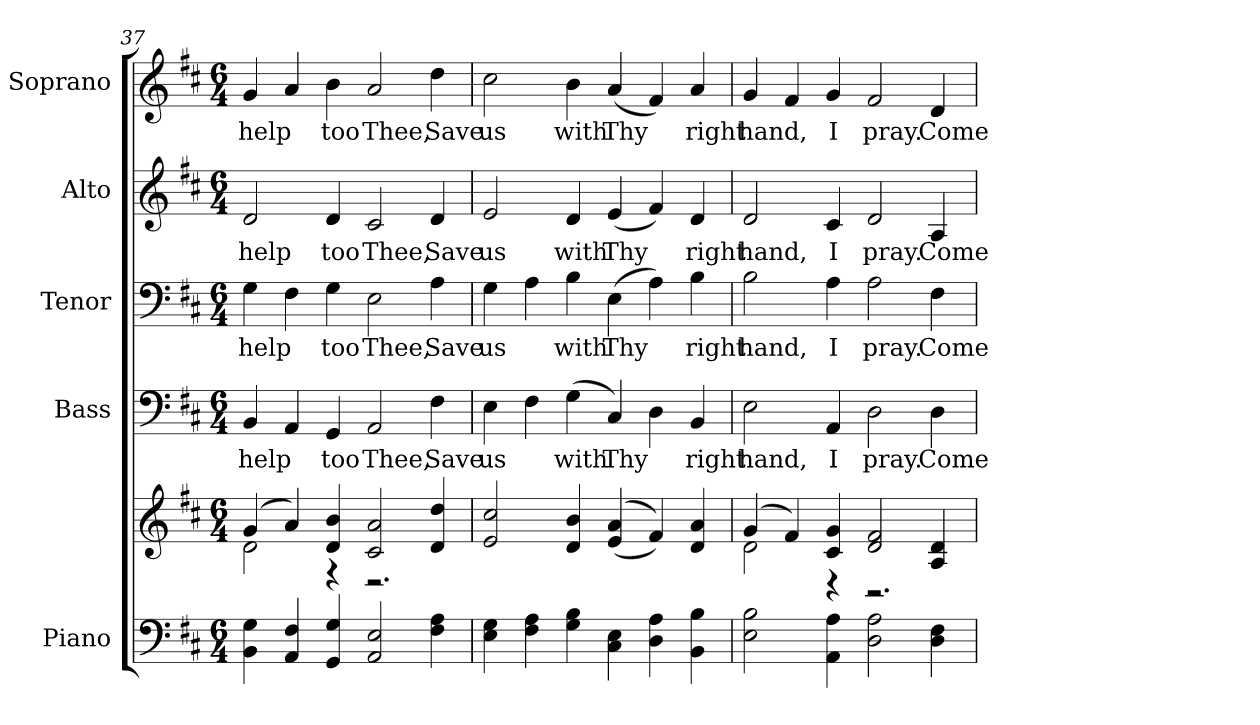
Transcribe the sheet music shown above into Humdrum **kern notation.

**kern	**kern	**kern	**text	**kern	**text	**kern	**text	**kern	**text
*part5	*part5	*part4	*part4	*part3	*part3	*part2	*part2	*part1	*part1
*staff6	*staff5	*staff4	*staff4	*staff3	*staff3	*staff2	*staff2	*staff1	*staff1
*I"Piano	*	*I"Bass	*	*I"Tenor	*	*I"Alto	*	*I"Soprano	*
*I'Pno.	*	*I'B.	*	*I'T.	*	*I'A.	*	*I'S.	*
!!LO:PB:g=z
*clefF4	*clefG2	*clefF4	*	*clefF4	*	*clefG2	*	*clefG2	*
*k[f#c#]	*k[f#c#]	*k[f#c#]	*	*k[f#c#]	*	*k[f#c#]	*	*k[f#c#]	*
*D:	*D:	*D:	*	*D:	*	*D:	*	*D:	*
*M6/4	*M6/4	*M6/4	*	*M6/4	*	*M6/4	*	*M6/4	*
=37	=37	=37	=37	=37	=37	=37	=37	=37	=37
*	*^	*	*	*	*	*	*	*	*
!	!	!	!	!LO:LY:b:color=#000000	!	!	!	!	!	!
!	!	!	!	!	!	!LO:LY:b:color=#000000	!	!	!	!
!	!	!	!	!	!	!	!	!LO:LY:b:color=#000000	!	!
!	!	!	!	!	!	!	!	!	!	!LO:LY:b:color=#000000
4BBi\ 4Gi	(4gi/	2di\	4BBi/	help	4Gi\	help	2di/	help	4gi/	help
4AAi/ 4F#i	4ai/)	.	4AAi/	.	4F#i\	.	.	.	4ai/	.
!	!	!	!	!LO:LY:b:color=#000000	!	!	!	!	!	!
!	!	!	!	!	!	!LO:LY:b:color=#000000	!	!	!	!
!	!	!	!	!	!	!	!	!LO:LY:b:color=#000000	!	!
!	!	!	!	!	!	!	!	!	!	!LO:LY:b:color=#000000
4GGi/ 4Gi	4di/ 4bi	4r	4GGi/	too	4Gi\	too	4di/	too	4bi\	too
!	!	!	!	!LO:LY:b:color=#000000	!	!	!	!	!	!
!	!	!	!	!	!	!LO:LY:b:color=#000000	!	!	!	!
!	!	!	!	!	!	!	!	!LO:LY:b:color=#000000	!	!
!	!	!	!	!	!	!	!	!	!	!LO:LY:b:color=#000000
2AAi/ 2Ei	2c#i/ 2ai	2.r	2AAi/	Thee,	2Ei\	Thee,	2c#i/	Thee,	2ai/	Thee,
!	!	!	!	!LO:LY:b:color=#000000	!	!	!	!	!	!
!	!	!	!	!	!	!LO:LY:b:color=#000000	!	!	!	!
!	!	!	!	!	!	!	!	!LO:LY:b:color=#000000	!	!
!	!	!	!	!	!	!	!	!	!	!LO:LY:b:color=#000000
4F#i\ 4Ai	4di/ 4ddi	.	4F#i\	Save	4Ai\	Save	4di/	Save	4ddi\	Save
*	*v	*v	*	*	*	*	*	*	*	*
=38	=38	=38	=38	=38	=38	=38	=38	=38	=38
!	!	!	!LO:LY:b:color=#000000	!	!	!	!	!	!
!	!	!	!	!	!LO:LY:b:color=#000000	!	!	!	!
!	!	!	!	!	!	!	!LO:LY:b:color=#000000	!	!
!	!	!	!	!	!	!	!	!	!LO:LY:b:color=#000000
4Ei\ 4Gi	2ei/ 2cc#i	4Ei\	us	4Gi\	us	2ei/	us	2cc#i\	us
4F#i\ 4Ai	.	4F#i\	.	4Ai\	.	.	.	.	.
!	!	!	!LO:LY:b:color=#000000	!	!	!	!	!	!
!	!	!	!	!	!LO:LY:b:color=#000000	!	!	!	!
!	!	!	!	!	!	!	!LO:LY:b:color=#000000	!	!
!	!	!	!	!	!	!	!	!	!LO:LY:b:color=#000000
4Gi\ 4Bi	4di/ 4bi	(4Gi\	with	4Bi\	with	4di/	with	4bi\	with
!	!	!	!LO:LY:b:color=#000000	!	!	!	!	!	!
!	!	!	!	!	!LO:LY:b:color=#000000	!	!	!	!
!	!	!	!	!	!	!	!LO:LY:b:color=#000000	!	!
!	!	!	!	!	!	!	!	!	!LO:LY:b:color=#000000
4C#i\ 4Ei	((4ei/ 4ai	4C#i/)	Thy	(4Ei\	Thy	(4ei/	Thy	(4ai/	Thy
4Di\ 4Ai	4f#i/))	4Di\	.	4Ai\)	.	4f#i/)	.	4f#i/)	.
!	!	!	!LO:LY:b:color=#000000	!	!	!	!	!	!
!	!	!	!	!	!LO:LY:b:color=#000000	!	!	!	!
!	!	!	!	!	!	!	!LO:LY:b:color=#000000	!	!
!	!	!	!	!	!	!	!	!	!LO:LY:b:color=#000000
4BBi\ 4Bi	4di/ 4ai	4BBi/	right	4Bi\	right	4di/	right	4ai/	right
=39	=39	=39	=39	=39	=39	=39	=39	=39	=39
*	*^	*	*	*	*	*	*	*	*
!	!	!	!	!LO:LY:b:color=#000000	!	!	!	!	!	!
!	!	!	!	!	!	!LO:LY:b:color=#000000	!	!	!	!
!	!	!	!	!	!	!	!	!LO:LY:b:color=#000000	!	!
!	!	!	!	!	!	!	!	!	!	!LO:LY:b:color=#000000
2Ei\ 2Bi	(4gi/	2di\	2Ei\	hand,	2Bi\	hand,	2di/	hand,	4gi/	hand,
.	4f#i/)	.	.	.	.	.	.	.	4f#i/	.
!	!	!	!	!LO:LY:b:color=#000000	!	!	!	!	!	!
!	!	!	!	!	!	!LO:LY:b:color=#000000	!	!	!	!
!	!	!	!	!	!	!	!	!LO:LY:b:color=#000000	!	!
!	!	!	!	!	!	!	!	!	!	!LO:LY:b:color=#000000
4AAi\ 4Ai	4c#i/ 4gi	4r	4AAi/	I	4Ai\	I	4c#i/	I	4gi/	I
!	!	!	!	!LO:LY:b:color=#000000	!	!	!	!	!	!
!	!	!	!	!	!	!LO:LY:b:color=#000000	!	!	!	!
!	!	!	!	!	!	!	!	!LO:LY:b:color=#000000	!	!
!	!	!	!	!	!	!	!	!	!	!LO:LY:b:color=#000000
2Di\ 2Ai	2di/ 2f#i	2.r	2Di\	pray.	2Ai\	pray.	2di/	pray.	2f#i/	pray.
!	!	!	!	!LO:LY:b:color=#000000	!	!	!	!	!	!
!	!	!	!	!	!	!LO:LY:b:color=#000000	!	!	!	!
!	!	!	!	!	!	!	!	!LO:LY:b:color=#000000	!	!
!	!	!	!	!	!	!	!	!	!	!LO:LY:b:color=#000000
4Di\ 4F#i	4Ai/ 4di	.	4Di\	Come	4F#i\	Come	4Ai/	Come	4di/	Come
*	*v	*v	*	*	*	*	*	*	*	*
=	=	=	=	=	=	=	=	=	=
*-	*-	*-	*-	*-	*-	*-	*-	*-	*-
